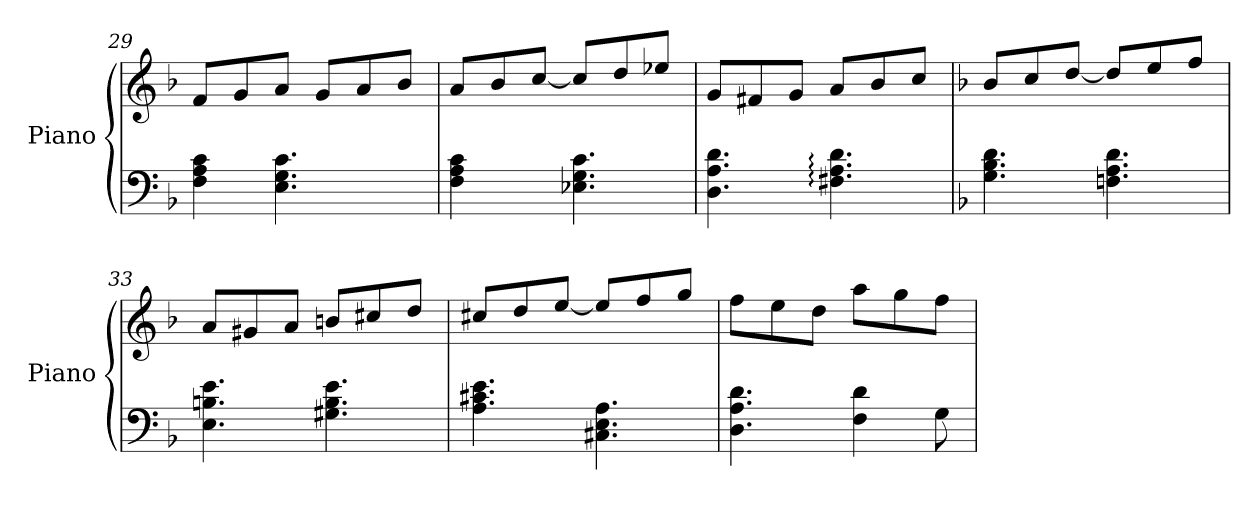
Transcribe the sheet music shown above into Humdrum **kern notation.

**kern	**kern
*part1	*part1
*staff2	*staff1
*I"Piano	*
*I'Piano	*
*clefF4	*clefG2
*k[b-]	*k[b-]
=29	=29
4F\ 4A\ 4c\	8f/L
.	8g/
4.E\ 4.G\ 4.c\	8a/J
.	8g/L
.	8a/
8ryy	8b-/J
=30	=30
*^	*
4F\ 4A\ 4c\	4.ryy	8a/L
.	.	8b-/
2ryy	.	[>8cc/J
.	4.E-X\ 4.G\ 4.c\	8cc/L]
.	.	8dd/
.	.	8ee-X/J
*v	*v	*
=31	=31
4.D\ 4.A\ 4.d\	8g/L
.	8f#X/
.	8g/J
4.F#X\: 4.A\: 4.d\:	8a/L
.	8b-/
.	8cc/J
!!LO:PB:g=z
=32	=32
*k[b-]	*k[b-]
4.G\ 4.B-\ 4.d\	8b-/L
.	8cc/
.	[>8dd/J
4.Fn\ 4.A\ 4.d\	8dd/L]
.	8ee/
.	8ff/J
=33	=33
4.E\ 4.Bn\ 4.e\	8a/L
.	8g#X/
.	8a/J
4.G#X\ 4.B\ 4.e\	8bn/L
.	8cc#X/
.	8dd/J
=34	=34
*^	*
4.A\ 4.c#X\ 4.e\	4.ryy	8cc#X/L
.	.	8dd/
.	.	[>8ee/J
4.ryy	4.C#X\ 4.E\ 4.A\	8ee/L]
.	.	8ff/
.	.	8gg/J
*v	*v	*
=35	=35
4.D\ 4.A\ 4.d\	8ff\L
.	8ee\
.	8dd\J
4F\ 4d\	8aa\L
.	8gg\
8G\	8ff\J
=	=
*-	*-
